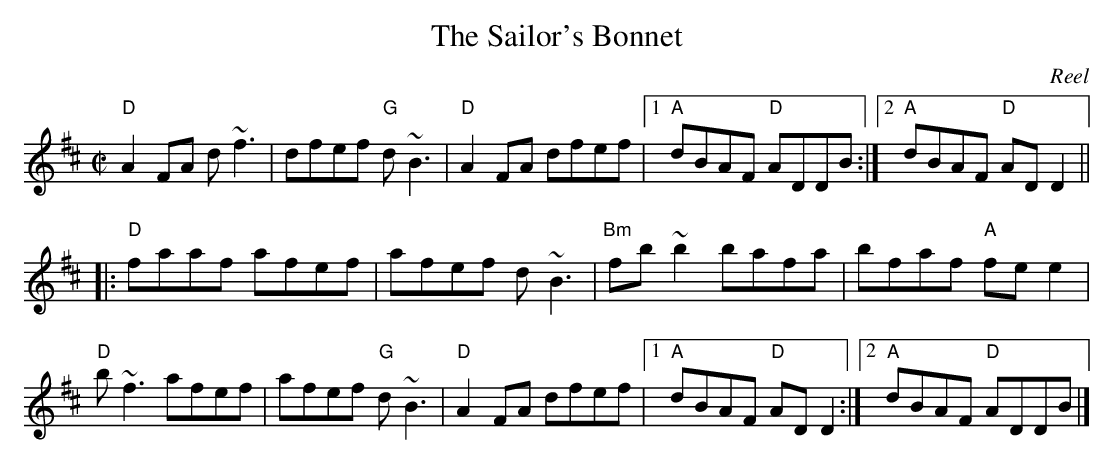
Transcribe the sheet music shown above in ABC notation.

X:1
T:Sailor's Bonnet, The
M:C|
L:1/8
C:Reel
K:DMaj
"D"A2 FA d~f3|dfef "G"d~B3| "D"A2 FA dfef|1 "A"dBAF "D"ADDB :|]2 "A"dBAF "D"ADD2||
|:"D"faaf afef|afef d~B3|"Bm"fb ~b2 bafa|bfaf "A"fee2|
"D"b~f3 afef|afef "G"d~B3|"D"A2 FA dfef |1 "A"dBAF "D"ADD2 :|]2 "A"dBAF "D"ADDB|]
